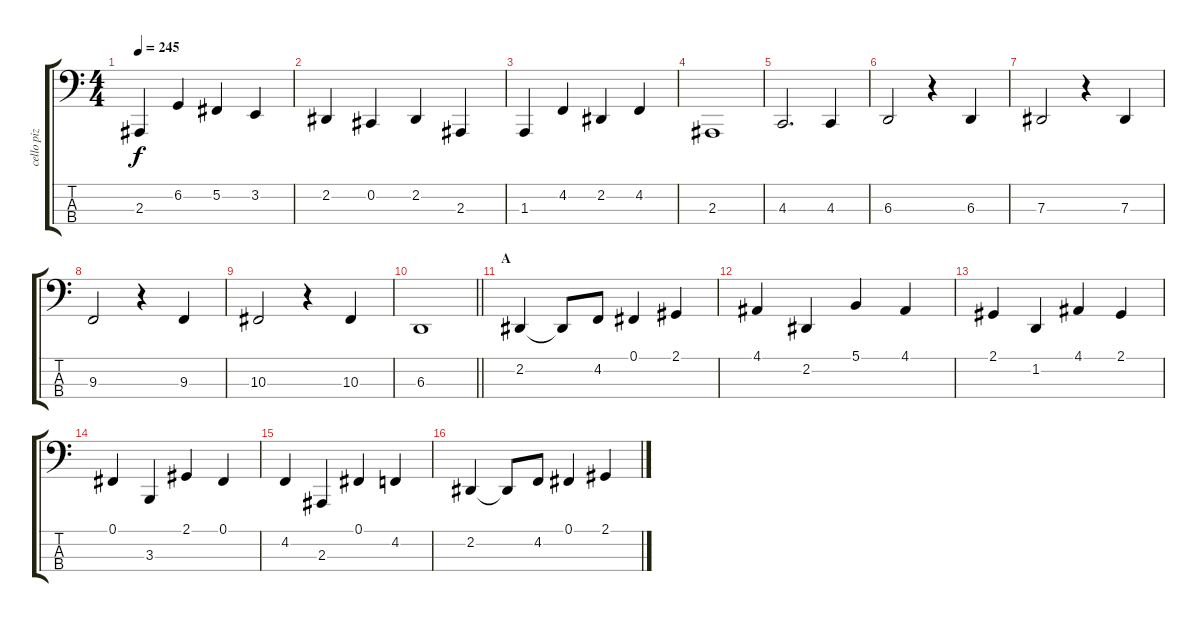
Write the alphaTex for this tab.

\track ("cello piz" "cello piz") {instrument pizzicatostrings}
\staff {score tabs}
\tuning (Gb2 Db2 Ab1 Eb1) {hide}
\ts (4 4)
\tempo 245
\clef f4
\ks c
2.3.4{dy f} 6.2.4 5.2.4 3.2.4 |
2.2.4 0.2.4 2.2.4 2.3.4 |
1.3.4 4.2.4 2.2.4 4.2.4 |
2.3.1 |
4.3.2{d} 4.3.4 |
6.3.2 r.4 6.3.4 |
7.3.2 r.4 7.3.4 |
9.3.2 r.4 9.3.4 |
10.3.2 r.4 10.3.4 |
\barLineRight lightlight
6.3.1 |
\section ("" "A")
2.2.4 2.2{t}.8 4.2.8 0.1.4 2.1.4 |
4.1.4 2.2.4 5.1.4 4.1.4 |
2.1.4 1.2.4 4.1.4 2.1.4 |
0.1.4 3.3.4 2.1.4 0.1.4 |
4.2.4 2.3.4 0.1.4 4.2.4 |
2.2.4 2.2{t}.8 4.2.8 0.1.4 2.1.4
